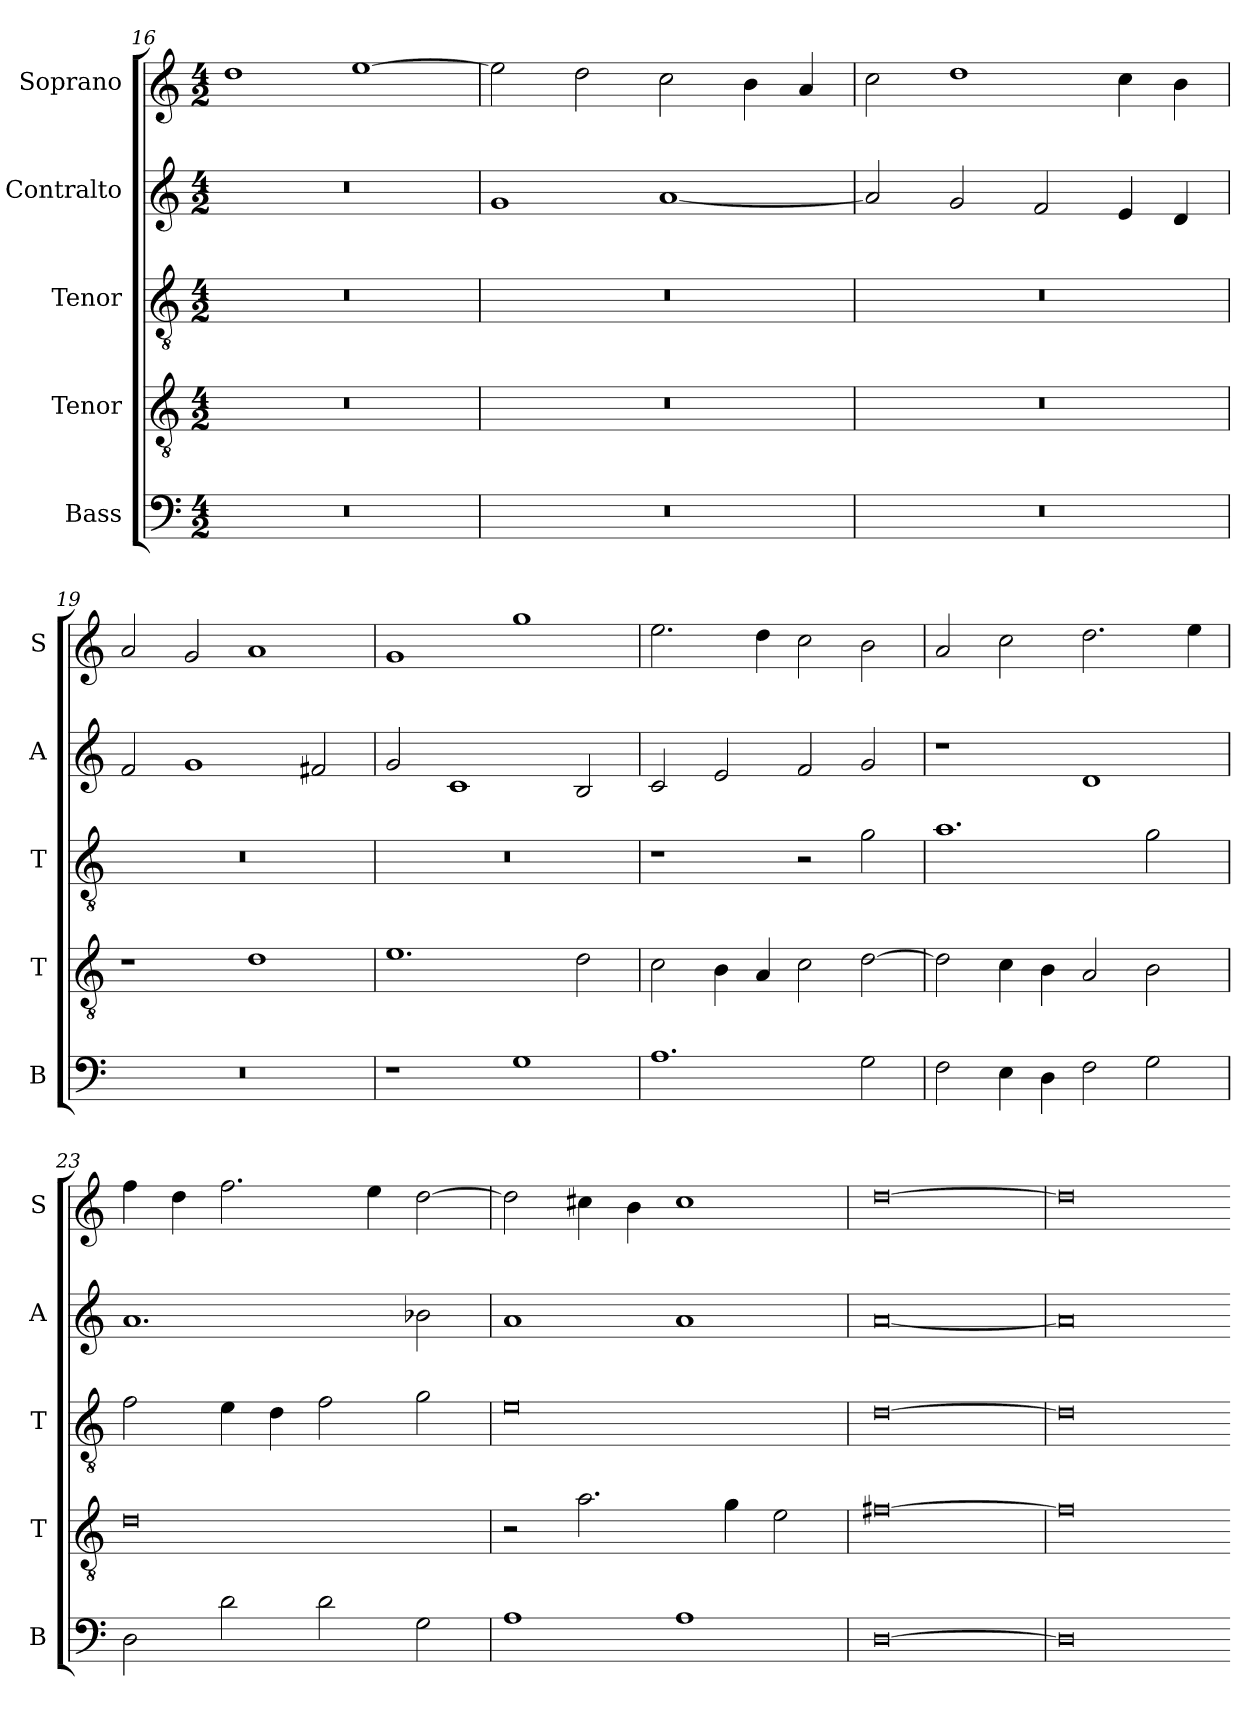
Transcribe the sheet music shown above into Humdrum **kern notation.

**kern	**kern	**kern	**kern	**kern
*part5	*part4	*part3	*part2	*part1
*staff5	*staff4	*staff3	*staff2	*staff1
*I"Bass	*I"Tenor	*I"Tenor	*I"Contralto	*I"Soprano
*I'B	*I'T	*I'T	*I'A	*I'S
*clefF4	*clefGv2	*clefGv2	*clefG2	*clefG2
*k[]	*k[]	*k[]	*k[]	*k[]
*G:mix	*G:mix	*G:mix	*G:mix	*G:mix
*M4/2	*M4/2	*M4/2	*M4/2	*M4/2
=16	=16	=16	=16	=16
0r	0r	0r	0r	1dd
.	.	.	.	[1ee
=17	=17	=17	=17	=17
0r	0r	0r	1g	2ee]
.	.	.	.	2dd
.	.	.	[1a	2cc
.	.	.	.	4b
.	.	.	.	4a
=18	=18	=18	=18	=18
0r	0r	0r	2a]	2cc
.	.	.	2g	1dd
.	.	.	2f	.
.	.	.	4e	4cc
.	.	.	4d	4b
=19	=19	=19	=19	=19
0r	1r	0r	2f	2a
.	.	.	1g	2g
.	1d	.	.	1a
.	.	.	2f#X	.
=20	=20	=20	=20	=20
1r	1.e	0r	2g	1g
.	.	.	1c	.
1G	.	.	.	1gg
.	2d	.	2B	.
=21	=21	=21	=21	=21
1.A	2c	1r	2c	2.ee
.	4B	.	2e	.
.	4A	.	.	4dd
.	2c	2r	2f	2cc
2G	[2d	2g	2g	2b
=22	=22	=22	=22	=22
2F	2d]	1.a	1r	2a
4E	4c	.	.	2cc
4D	4B	.	.	.
2F	2A	.	1d	2.dd
2G	2B	2g	.	.
.	.	.	.	4ee
=23	=23	=23	=23	=23
2D	0d	2f	1.a	4ff
.	.	.	.	4dd
2d	.	4e	.	2.ff
.	.	4d	.	.
2d	.	2f	.	.
.	.	.	.	4ee
2G	.	2g	2b-X	[2dd
=24	=24	=24	=24	=24
1A	2r	0e	1a	2dd]
.	2.a	.	.	4cc#X
.	.	.	.	4b
1A	.	.	1a	1cc#
.	4g	.	.	.
.	2e	.	.	.
=25	=25	=25	=25	=25
[0D	[0f#X	[0d	[0a	[0dd
=26	=26	=26	=26	=26
0D]	0f#]	0d]	0a]	0dd]
=-	=-	=-	=-	=-
*-	*-	*-	*-	*-
